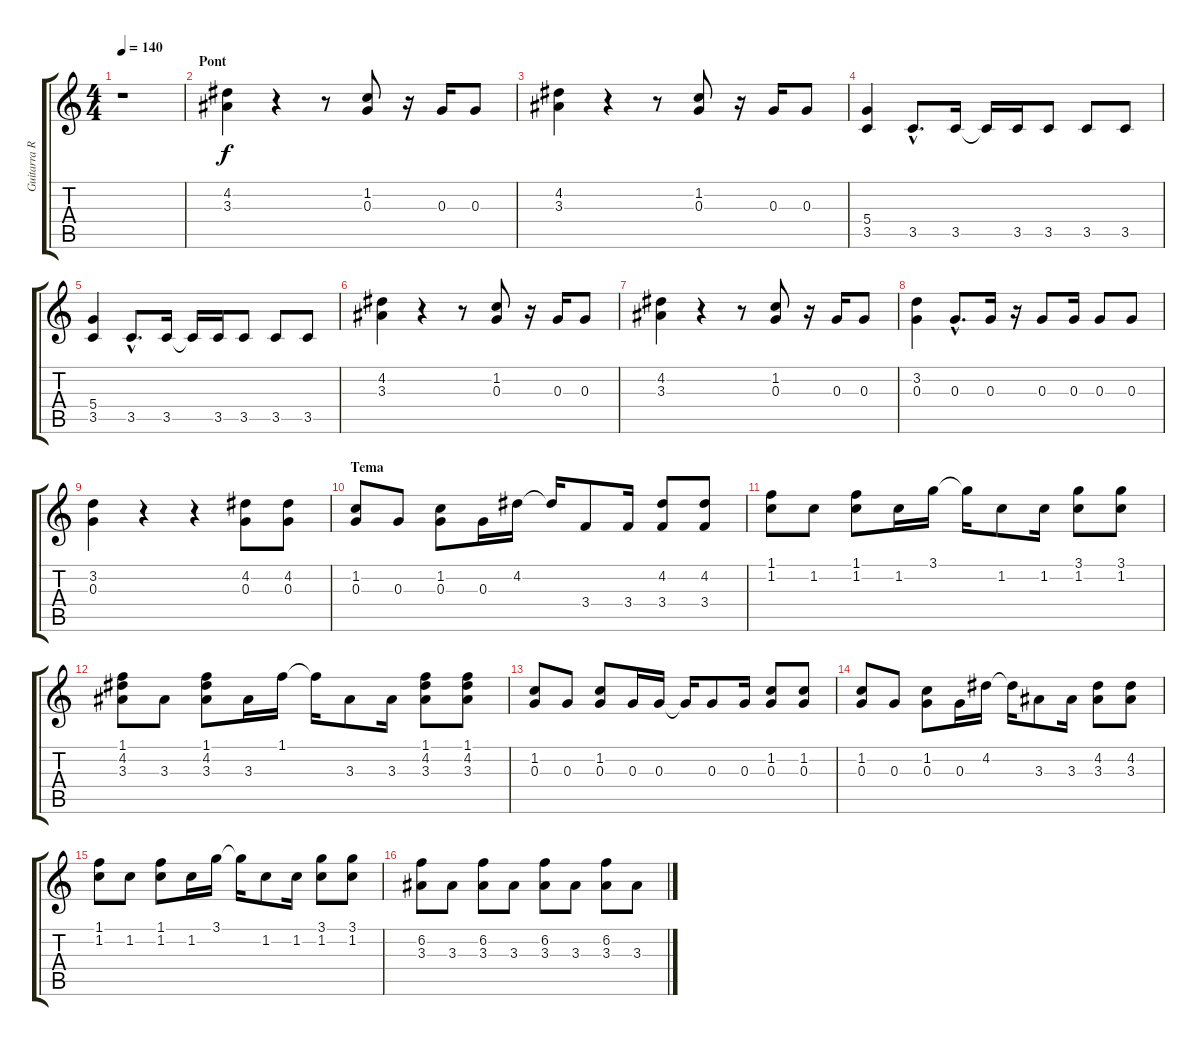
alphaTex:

\track ("Guitarra Rascat" "Guitarra R") {instrument acousticguitarsteel}
\staff {score tabs}
\tuning (E4 B3 G3 D3 A2 E2) {hide}
\ts (4 4)
\tempo 140
\clef g2
\ks c
r.1{dy f} |
\section ("" "Pont")
(4.2 3.3).4 r.4 r.8 (1.2 0.3).8 r.16 0.3.16 0.3.8 |
(4.2 3.3).4 r.4 r.8 (1.2 0.3).8 r.16 0.3.16 0.3.8 |
(5.4 3.5).4 3.5{hac}.8{d} 3.5.16 3.5{t}.16 3.5.16 3.5.8 3.5.8 3.5.8 |
(5.4 3.5).4 3.5{hac}.8{d} 3.5.16 3.5{t}.16 3.5.16 3.5.8 3.5.8 3.5.8 |
(4.2 3.3).4 r.4 r.8 (1.2 0.3).8 r.16 0.3.16 0.3.8 |
(4.2 3.3).4 r.4 r.8 (1.2 0.3).8 r.16 0.3.16 0.3.8 |
(3.2 0.3).4 0.3{hac}.8{d} 0.3.16 r.16 0.3.8 0.3.16 0.3.8 0.3.8 |
(3.2 0.3).4 r.4 r.4 (4.2 0.3).8 (4.2 0.3).8 |
\section ("" "Tema")
(1.2 0.3).8 0.3.8 (1.2 0.3).8 0.3.16 4.2.16 4.2{t}.16 3.4.8 3.4.16 (4.2 3.4).8 (4.2 3.4).8 |
(1.1 1.2).8 1.2.8 (1.1 1.2).8 1.2.16 3.1.16 3.1{t}.16 1.2.8 1.2.16 (3.1 1.2).8 (3.1 1.2).8 |
(1.1 4.2 3.3).8 3.3.8 (1.1 4.2 3.3).8 3.3.16 1.1.16 1.1{t}.16 3.3.8 3.3.16 (1.1 4.2 3.3).8 (1.1 4.2 3.3).8 |
(1.2 0.3).8 0.3.8 (1.2 0.3).8 0.3.16 0.3.16 0.3{t}.16 0.3.8 0.3.16 (1.2 0.3).8 (1.2 0.3).8 |
(1.2 0.3).8 0.3.8 (1.2 0.3).8 0.3.16 4.2.16 4.2{t}.16 3.3.8 3.3.16 (4.2 3.3).8 (4.2 3.3).8 |
(1.1 1.2).8 1.2.8 (1.1 1.2).8 1.2.16 3.1.16 3.1{t}.16 1.2.8 1.2.16 (3.1 1.2).8 (3.1 1.2).8 |
(6.2 3.3).8 3.3.8 (6.2 3.3).8 3.3.8 (6.2 3.3).8 3.3.8 (6.2 3.3).8 3.3.8
